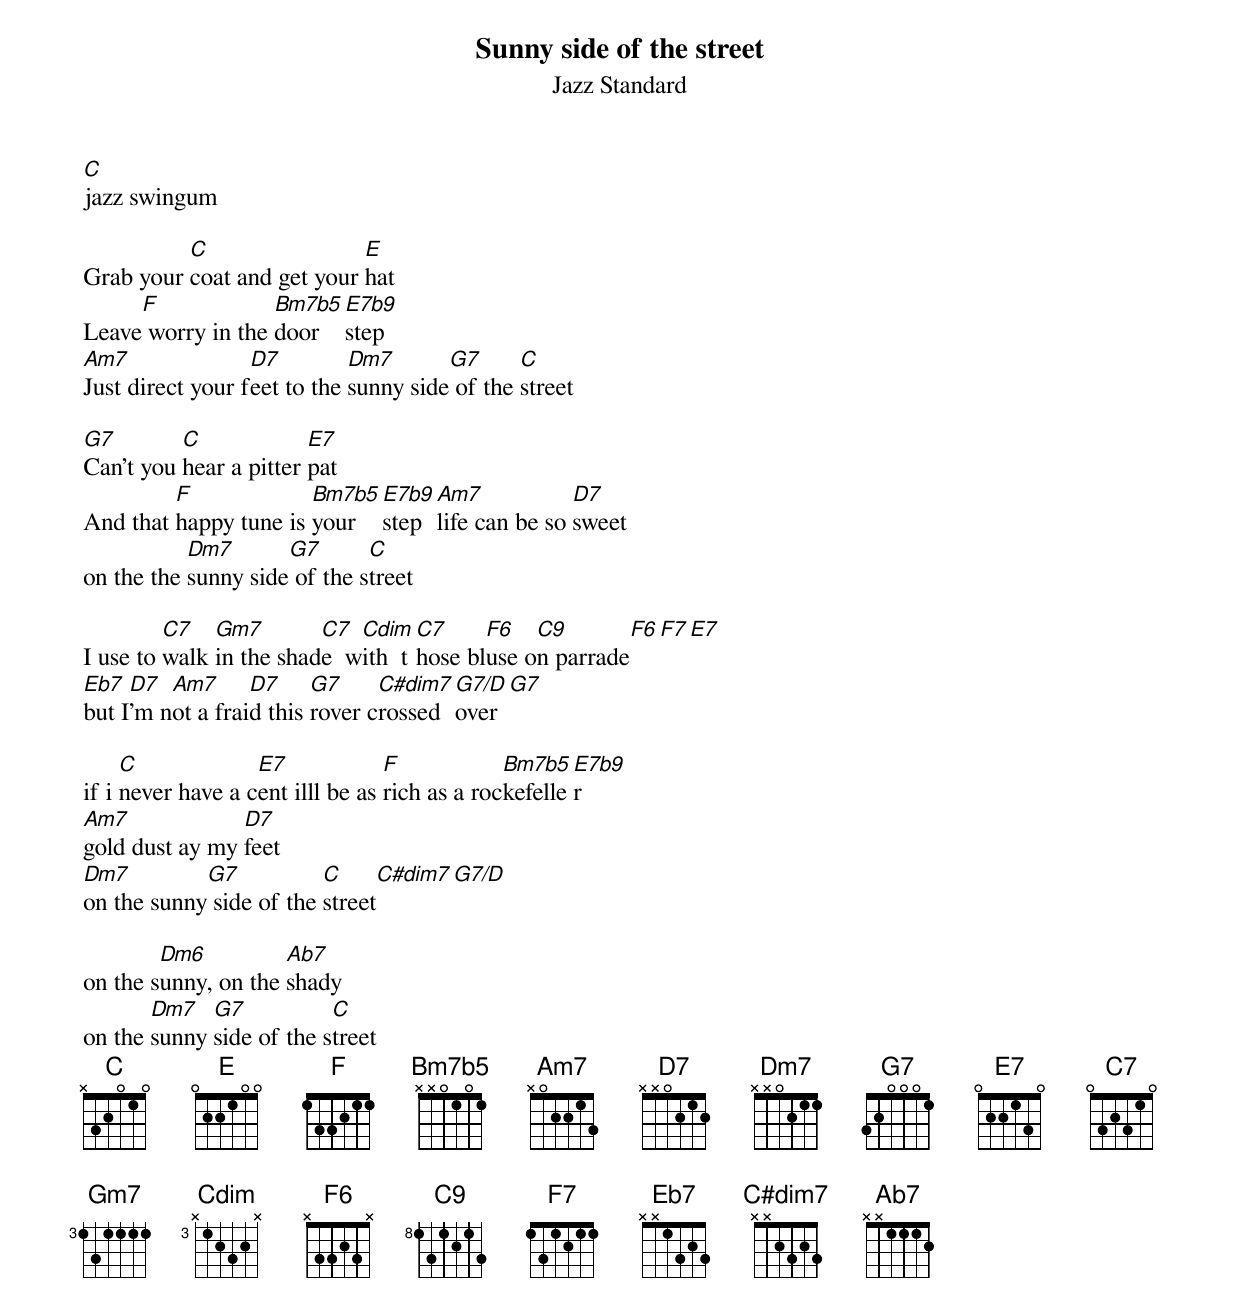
Sunny side of the street
Jazz Standard
C
jazz swingum

          C                 E
Grab your coat and get your hat
     F             Bm7b5  E7b9
Leave worry in the door   step
Am7               D7         Dm7       G7      C
Just direct your feet to the sunny side of the street

G7        C             E7
Can't you hear a pitter pat
         F             Bm7b5 E7b9  Am7            D7
And that happy tune is your  step  life can be so sweet
           Dm7       G7       C
on the the sunny side of the street

         C7   Gm7        C7  Cdim  C7     F6   C9        F6  F7  E7
I use to walk in the shade  with  those bluse on parrade
Eb7  D7  Am7      D7     G7     C#dim7  G7/D  G7
but I'm not a fraid this rover crossed  over

     C             E7             F            Bm7b5  E7b9
if i never have a cent illl be as rich as a rockefeller
Am7             D7
gold dust ay my feet
Dm7         G7           C       C#dim7  G7/D
on the sunny side of the street

        Dm6          Ab7
on the sunny, on the shady
       Dm7   G7           C
on the sunny side of the street
